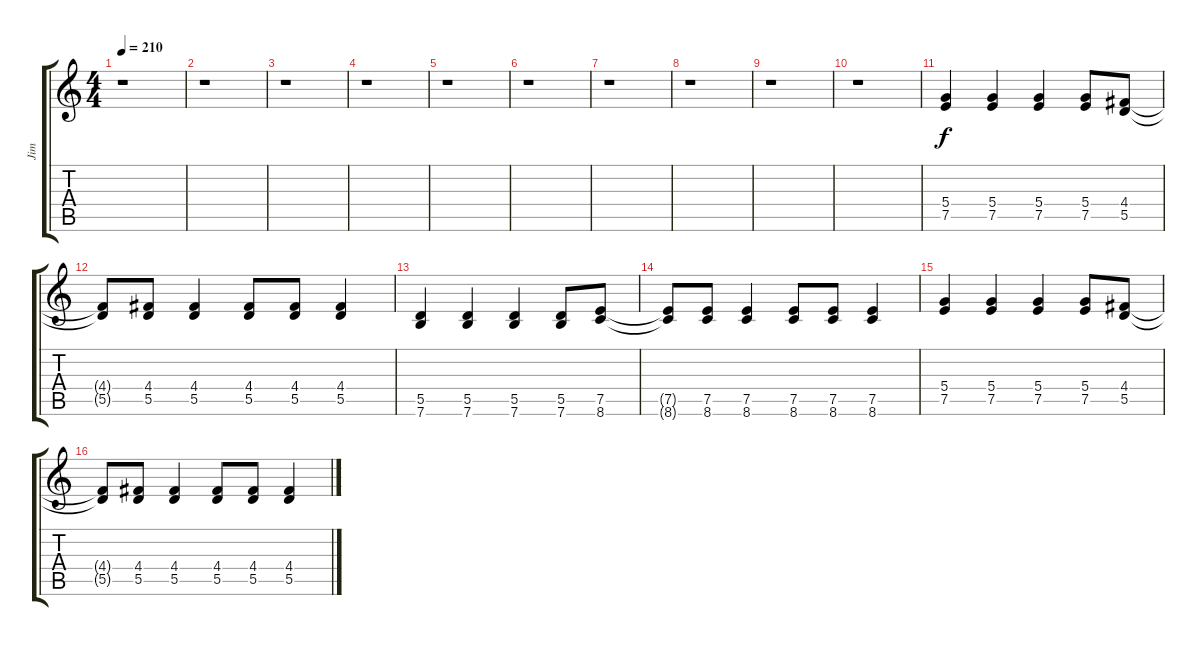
\track ("Jim" "Jim") {instrument distortionguitar}
\staff {score tabs}
\tuning (E4 B3 G3 D3 A2 E2) {hide}
\ts (4 4)
\tempo 210
\clef g2
\ks c
r.1{dy f} |
r.1 |
r.1 |
r.1 |
r.1 |
r.1 |
r.1 |
r.1 |
r.1 |
r.1 |
(5.4 7.5).4 (5.4 7.5).4 (5.4 7.5).4 (5.4 7.5).8 (4.4 5.5).8 |
(4.4{t} 5.5{t}).8 (4.4 5.5).8 (4.4 5.5).4 (4.4 5.5).8 (4.4 5.5).8 (4.4 5.5).4 |
(5.5 7.6).4 (5.5 7.6).4 (5.5 7.6).4 (5.5 7.6).8 (7.5 8.6).8 |
(7.5{t} 8.6{t}).8 (7.5 8.6).8 (7.5 8.6).4 (7.5 8.6).8 (7.5 8.6).8 (7.5 8.6).4 |
(5.4 7.5).4 (5.4 7.5).4 (5.4 7.5).4 (5.4 7.5).8 (4.4 5.5).8 |
(4.4{t} 5.5{t}).8 (4.4 5.5).8 (4.4 5.5).4 (4.4 5.5).8 (4.4 5.5).8 (4.4 5.5).4
